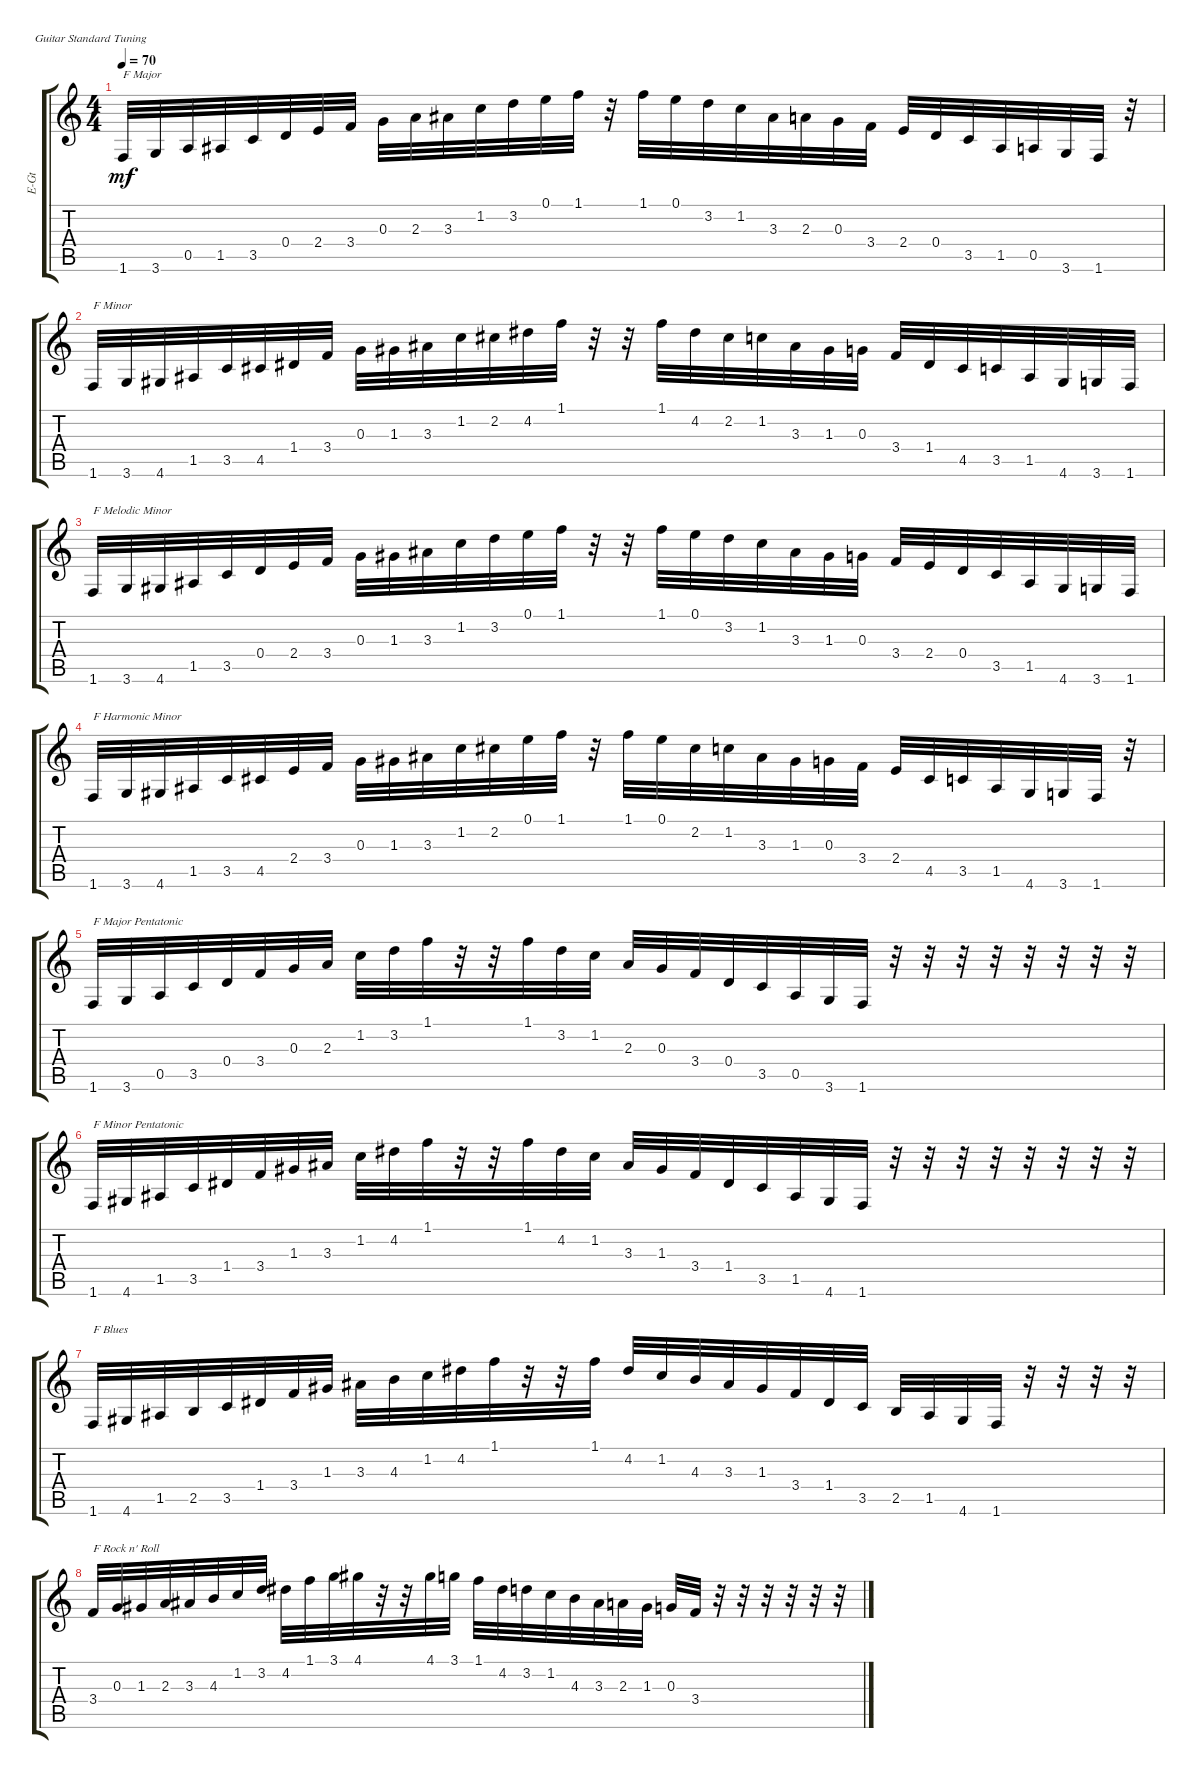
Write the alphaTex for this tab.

\defaultSystemsLayout 4
\bracketExtendMode groupsimilarinstruments
\otherSystemsTrackNameOrientation horizontal
\track ("Electric Guitar" "E-Gt") {instrument overdrivenguitar}
\staff {score tabs}
\tuning (E4 B3 G3 D3 A2 E2)
\ts (4 4)
\tempo 70
\clef g2
\ks c
1.6.32{txt "F Major" dy mf instrument overdrivenguitar beam Up} 3.6.32{beam Up} 0.5.32{beam Up} 1.5{acc #}.32{beam Up} 3.5.32{beam Up} 0.4.32{beam Up} 2.4.32{beam Up} 3.4.32{beam Up} 0.3.32{beam Down} 2.3.32{beam Down} 3.3{acc #}.32{beam Down} 1.2.32{beam Down} 3.2.32{beam Down} 0.1.32{beam Down} 1.1.32{beam Down} r.32{beam Up} 1.1.32{beam Down} 0.1.32{beam Down} 3.2.32{beam Down} 1.2.32{beam Down} 3.3{acc #}.32{beam Down} 2.3.32{beam Down} 0.3.32{beam Down} 3.4.32{beam Down} 2.4.32{beam Up} 0.4.32{beam Up} 3.5.32{beam Up} 1.5{acc #}.32{beam Up} 0.5.32{beam Up} 3.6.32{beam Up} 1.6.32{beam Up} r.32{beam Up} |
1.6.32{txt "F Minor" beam Up} 3.6.32{beam Up} 4.6{acc #}.32{beam Up} 1.5{acc #}.32{beam Up} 3.5.32{beam Up} 4.5{acc #}.32{beam Up} 1.4{acc #}.32{beam Up} 3.4.32{beam Up} 0.3.32{beam Down} 1.3{acc #}.32{beam Down} 3.3{acc #}.32{beam Down} 1.2.32{beam Down} 2.2{acc #}.32{beam Down} 4.2{acc #}.32{beam Down} 1.1.32{beam Down} r.32{beam Down} r.32{beam Down} 1.1.32{beam Down} 4.2{acc #}.32{beam Down} 2.2{acc #}.32{beam Down} 1.2.32{beam Down} 3.3{acc #}.32{beam Down} 1.3{acc #}.32{beam Down} 0.3.32{beam Down} 3.4.32{beam Up} 1.4{acc #}.32{beam Up} 4.5{acc #}.32{beam Up} 3.5.32{beam Up} 1.5{acc #}.32{beam Up} 4.6{acc #}.32{beam Up} 3.6.32{beam Up} 1.6.32{beam Up} |
1.6.32{txt "F Melodic Minor" beam Up} 3.6.32{beam Up} 4.6{acc #}.32{beam Up} 1.5{acc #}.32{beam Up} 3.5.32{beam Up} 0.4.32{beam Up} 2.4.32{beam Up} 3.4.32{beam Up} 0.3.32{beam Down} 1.3{acc #}.32{beam Down} 3.3{acc #}.32{beam Down} 1.2.32{beam Down} 3.2.32{beam Down} 0.1.32{beam Down} 1.1.32{beam Down} r.32{beam Down} r.32{beam Down} 1.1.32{beam Down} 0.1.32{beam Down} 3.2.32{beam Down} 1.2.32{beam Down} 3.3{acc #}.32{beam Down} 1.3{acc #}.32{beam Down} 0.3.32{beam Down} 3.4.32{beam Up} 2.4.32{beam Up} 0.4.32{beam Up} 3.5.32{beam Up} 1.5{acc #}.32{beam Up} 4.6{acc #}.32{beam Up} 3.6.32{beam Up} 1.6.32{beam Up} |
1.6.32{txt "F Harmonic Minor" beam Up} 3.6.32{beam Up} 4.6{acc #}.32{beam Up} 1.5{acc #}.32{beam Up} 3.5.32{beam Up} 4.5{acc #}.32{beam Up} 2.4.32{beam Up} 3.4.32{beam Up} 0.3.32{beam Down} 1.3{acc #}.32{beam Down} 3.3{acc #}.32{beam Down} 1.2.32{beam Down} 2.2{acc #}.32{beam Down} 0.1.32{beam Down} 1.1.32{beam Down} r.32{beam Down} 1.1.32{beam Down} 0.1.32{beam Down} 2.2{acc #}.32{beam Down} 1.2.32{beam Down} 3.3{acc #}.32{beam Down} 1.3{acc #}.32{beam Down} 0.3.32{beam Down} 3.4.32{beam Down} 2.4.32{beam Up} 4.5{acc #}.32{beam Up} 3.5.32{beam Up} 1.5{acc #}.32{beam Up} 4.6{acc #}.32{beam Up} 3.6.32{beam Up} 1.6.32{beam Up} r.32{beam Down} |
1.6.32{txt "F Major Pentatonic" beam Up} 3.6.32{beam Up} 0.5.32{beam Up} 3.5.32{beam Up} 0.4.32{beam Up} 3.4.32{beam Up} 0.3.32{beam Up} 2.3.32{beam Up} 1.2.32{beam Down} 3.2.32{beam Down} 1.1.32{beam Down} r.32{beam Down} r.32{beam Down} 1.1.32{beam Down} 3.2.32{beam Down} 1.2.32{beam Down} 2.3.32{beam Up} 0.3.32{beam Up} 3.4.32{beam Up} 0.4.32{beam Up} 3.5.32{beam Up} 0.5.32{beam Up} 3.6.32{beam Up} 1.6.32{beam Up} r.32{beam Down} r.32{beam Down} r.32{beam Down} r.32{beam Down} r.32{beam Down} r.32{beam Down} r.32{beam Down} r.32{beam Down} |
1.6.32{txt "F Minor Pentatonic" beam Up} 4.6{acc #}.32{beam Up} 1.5{acc #}.32{beam Up} 3.5.32{beam Up} 1.4{acc #}.32{beam Up} 3.4.32{beam Up} 1.3{acc #}.32{beam Up} 3.3{acc #}.32{beam Up} 1.2.32{beam Down} 4.2{acc #}.32{beam Down} 1.1.32{beam Down} r.32{beam Down} r.32{beam Down} 1.1.32{beam Down} 4.2{acc #}.32{beam Down} 1.2.32{beam Down} 3.3{acc #}.32{beam Up} 1.3{acc #}.32{beam Up} 3.4.32{beam Up} 1.4{acc #}.32{beam Up} 3.5.32{beam Up} 1.5{acc #}.32{beam Up} 4.6{acc #}.32{beam Up} 1.6.32{beam Up} r.32{beam Down} r.32{beam Down} r.32{beam Down} r.32{beam Down} r.32{beam Down} r.32{beam Down} r.32{beam Down} r.32{beam Down} |
1.6.32{txt "F Blues" beam Up} 4.6{acc #}.32{beam Up} 1.5{acc #}.32{beam Up} 2.5.32{beam Up} 3.5.32{beam Up} 1.4{acc #}.32{beam Up} 3.4.32{beam Up} 1.3{acc #}.32{beam Up} 3.3{acc #}.32{beam Down} 4.3.32{beam Down} 1.2.32{beam Down} 4.2{acc #}.32{beam Down} 1.1.32{beam Down} r.32{beam Down} r.32{beam Down} 1.1.32{beam Down} 4.2{acc #}.32{beam Up} 1.2.32{beam Up} 4.3.32{beam Up} 3.3{acc #}.32{beam Up} 1.3{acc #}.32{beam Up} 3.4.32{beam Up} 1.4{acc #}.32{beam Up} 3.5.32{beam Up} 2.5.32{beam Up} 1.5{acc #}.32{beam Up} 4.6{acc #}.32{beam Up} 1.6.32{beam Up} r.32{beam Up} r.32{beam Up} r.32{beam Up} r.32{beam Up} |
3.4.32{txt "F Rock n' Roll" beam Up} 0.3.32{beam Up} 1.3{acc #}.32{beam Up} 2.3.32{beam Up} 3.3{acc #}.32{beam Up} 4.3.32{beam Up} 1.2.32{beam Up} 3.2.32{beam Up} 4.2{acc #}.32{beam Down} 1.1.32{beam Down} 3.1.32{beam Down} 4.1{acc #}.32{beam Down} r.32{beam Down} r.32{beam Down} 4.1{acc #}.32{beam Down} 3.1.32{beam Down} 1.1.32{beam Down} 4.2{acc #}.32{beam Down} 3.2.32{beam Down} 1.2.32{beam Down} 4.3.32{beam Down} 3.3{acc #}.32{beam Down} 2.3.32{beam Down} 1.3{acc #}.32{beam Down} 0.3.32{beam Up} 3.4.32{beam Up} r.32{beam Down} r.32{beam Down} r.32{beam Down} r.32{beam Down} r.32{beam Down} r.32{beam Down}
